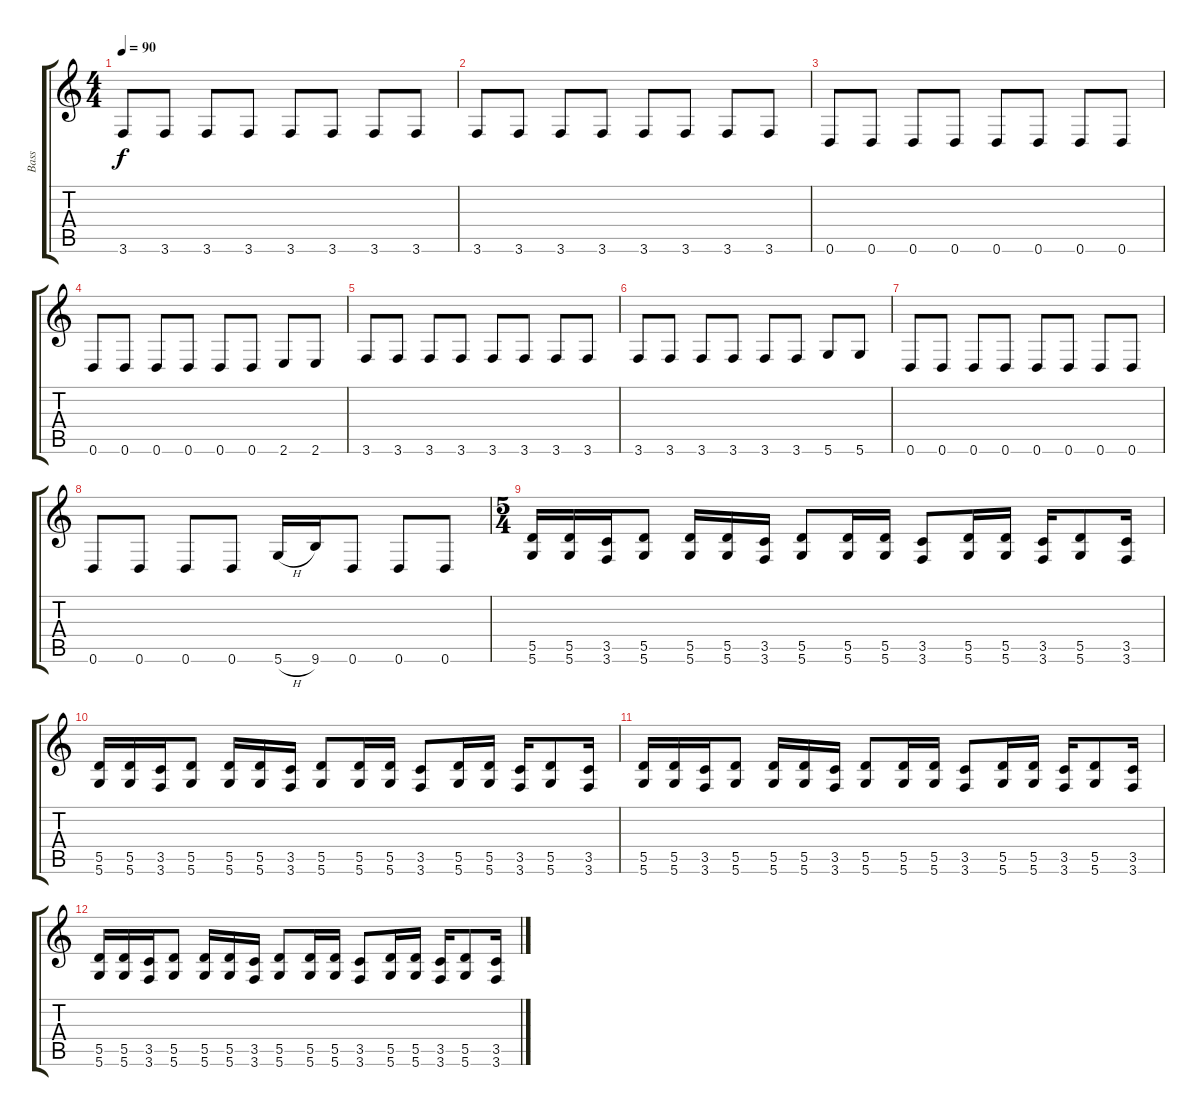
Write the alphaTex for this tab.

\track ("Bass" "Bass") {instrument fretlessbass}
\staff {score tabs}
\tuning (E4 B3 G3 D3 A2 D2) {hide}
\ts (4 4)
\tempo 90
\clef g2
\ks c
3.6.8{dy f instrument fretlessbass} 3.6.8 3.6.8 3.6.8 3.6.8 3.6.8 3.6.8 3.6.8 |
3.6.8 3.6.8 3.6.8 3.6.8 3.6.8 3.6.8 3.6.8 3.6.8 |
0.6.8 0.6.8 0.6.8 0.6.8 0.6.8 0.6.8 0.6.8 0.6.8 |
0.6.8 0.6.8 0.6.8 0.6.8 0.6.8 0.6.8 2.6.8 2.6.8 |
3.6.8 3.6.8 3.6.8 3.6.8 3.6.8 3.6.8 3.6.8 3.6.8 |
3.6.8 3.6.8 3.6.8 3.6.8 3.6.8 3.6.8 5.6.8 5.6.8 |
0.6.8 0.6.8 0.6.8 0.6.8 0.6.8 0.6.8 0.6.8 0.6.8 |
0.6.8 0.6.8 0.6.8 0.6.8 5.6{h}.16 9.6.16 0.6.8 0.6.8 0.6.8 |
\ts (5 4)
(5.5 5.6).16 (5.5 5.6).16 (3.5 3.6).16 (5.5 5.6).8 (5.5 5.6).16 (5.5 5.6).16 (3.5 3.6).16 (5.5 5.6).8 (5.5 5.6).16 (5.5 5.6).16 (3.5 3.6).8 (5.5 5.6).16 (5.5 5.6).16 (3.5 3.6).16 (5.5 5.6).8 (3.5 3.6).16 |
(5.5 5.6).16 (5.5 5.6).16 (3.5 3.6).16 (5.5 5.6).8 (5.5 5.6).16 (5.5 5.6).16 (3.5 3.6).16 (5.5 5.6).8 (5.5 5.6).16 (5.5 5.6).16 (3.5 3.6).8 (5.5 5.6).16 (5.5 5.6).16 (3.5 3.6).16 (5.5 5.6).8 (3.5 3.6).16 |
(5.5 5.6).16 (5.5 5.6).16 (3.5 3.6).16 (5.5 5.6).8 (5.5 5.6).16 (5.5 5.6).16 (3.5 3.6).16 (5.5 5.6).8 (5.5 5.6).16 (5.5 5.6).16 (3.5 3.6).8 (5.5 5.6).16 (5.5 5.6).16 (3.5 3.6).16 (5.5 5.6).8 (3.5 3.6).16 |
(5.5 5.6).16 (5.5 5.6).16 (3.5 3.6).16 (5.5 5.6).8 (5.5 5.6).16 (5.5 5.6).16 (3.5 3.6).16 (5.5 5.6).8 (5.5 5.6).16 (5.5 5.6).16 (3.5 3.6).8 (5.5 5.6).16 (5.5 5.6).16 (3.5 3.6).16 (5.5 5.6).8 (3.5 3.6).16
